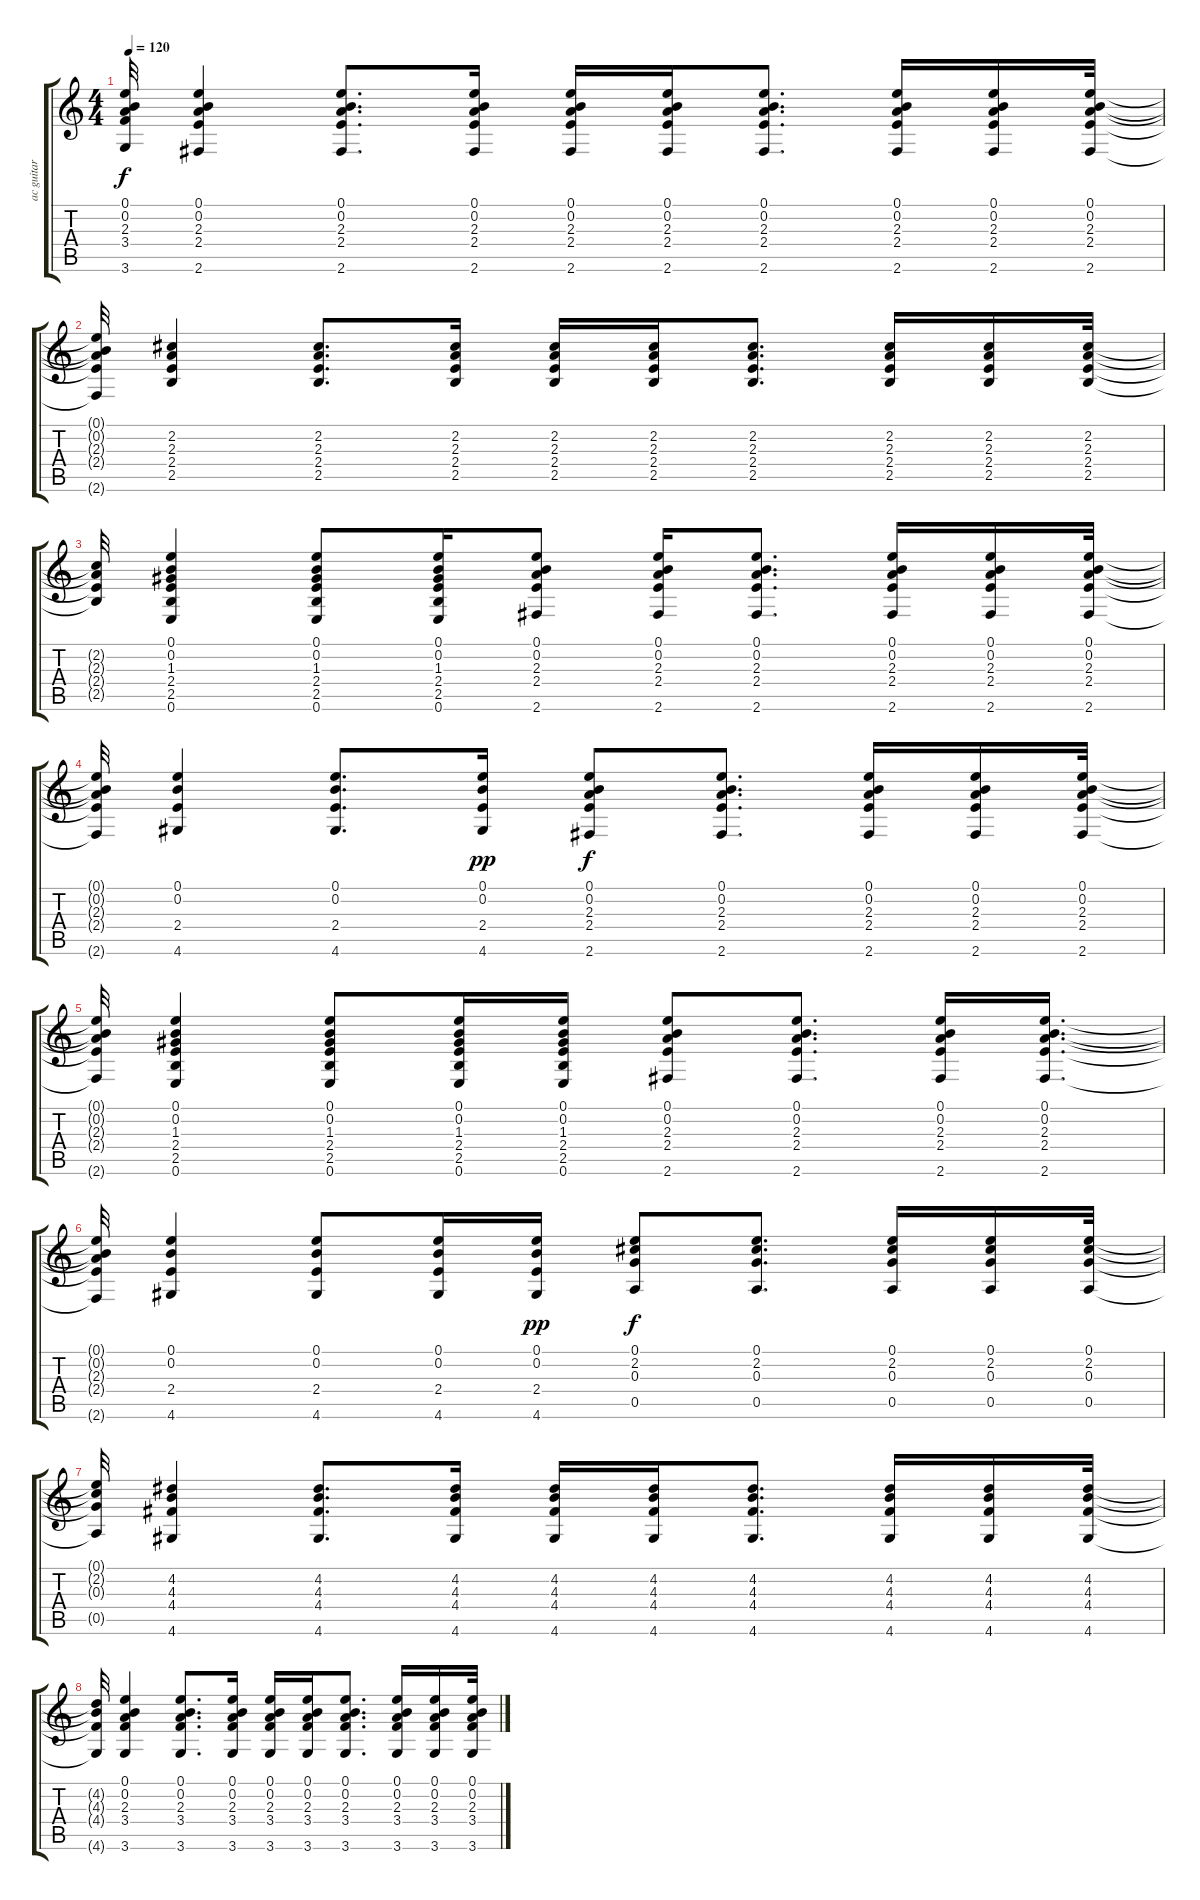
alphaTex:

\track ("ac guitar" "ac guitar") {instrument acousticguitarsteel}
\staff {score tabs}
\tuning (E4 B3 G3 D3 A2 E2) {hide}
\ts (4 4)
\tempo 120
\clef g2
\ks c
(0.1{t} 0.2{t} 2.3{t} 3.4{t} 3.6{t}).32{dy f} (0.1 0.2 2.3 2.4 2.6).4 (0.1 0.2 2.3 2.4 2.6).8{d} (0.1 0.2 2.3 2.4 2.6).16 (0.1 0.2 2.3 2.4 2.6).16 (0.1 0.2 2.3 2.4 2.6).16 (0.1 0.2 2.3 2.4 2.6).8{d} (0.1 0.2 2.3 2.4 2.6).16 (0.1 0.2 2.3 2.4 2.6).16 (0.1 0.2 2.3 2.4 2.6).32 |
(0.1{t} 0.2{t} 2.3{t} 2.4{t} 2.6{t}).32 (2.2 2.3 2.4 2.5).4 (2.2 2.3 2.4 2.5).8{d} (2.2 2.3 2.4 2.5).16 (2.2 2.3 2.4 2.5).16 (2.2 2.3 2.4 2.5).16 (2.2 2.3 2.4 2.5).8{d} (2.2 2.3 2.4 2.5).16 (2.2 2.3 2.4 2.5).16 (2.2 2.3 2.4 2.5).32 |
(2.2{t} 2.3{t} 2.4{t} 2.5{t}).32 (0.1 0.2 1.3 2.4 2.5 0.6).4 (0.1 0.2 1.3 2.4 2.5 0.6).8 (0.1 0.2 1.3 2.4 2.5 0.6).16 (0.1 0.2 2.3 2.4 2.6).8 (0.1 0.2 2.3 2.4 2.6).16 (0.1 0.2 2.3 2.4 2.6).8{d} (0.1 0.2 2.3 2.4 2.6).16 (0.1 0.2 2.3 2.4 2.6).16 (0.1 0.2 2.3 2.4 2.6).32 |
(0.1{t} 0.2{t} 2.3{t} 2.4{t} 2.6{t}).32 (0.1 0.2 2.4 4.6).4 (0.1 0.2 2.4 4.6).8{d} (0.1 0.2 2.4 4.6).16{dy pp} (0.1 0.2 2.3 2.4 2.6).8{dy f} (0.1 0.2 2.3 2.4 2.6).8{d} (0.1 0.2 2.3 2.4 2.6).16 (0.1 0.2 2.3 2.4 2.6).16 (0.1 0.2 2.3 2.4 2.6).32 |
(0.1{t} 0.2{t} 2.3{t} 2.4{t} 2.6{t}).32 (0.1 0.2 1.3 2.4 2.5 0.6).4 (0.1 0.2 1.3 2.4 2.5 0.6).8 (0.1 0.2 1.3 2.4 2.5 0.6).16 (0.1 0.2 1.3 2.4 2.5 0.6).16 (0.1 0.2 2.3 2.4 2.6).8 (0.1 0.2 2.3 2.4 2.6).8{d} (0.1 0.2 2.3 2.4 2.6).16 (0.1 0.2 2.3 2.4 2.6).16{d} |
(0.1{t} 0.2{t} 2.3{t} 2.4{t} 2.6{t}).32 (0.1 0.2 2.4 4.6).4 (0.1 0.2 2.4 4.6).8 (0.1 0.2 2.4 4.6).16 (0.1 0.2 2.4 4.6).16{dy pp} (0.1 2.2 0.3 0.5).8{dy f} (0.1 2.2 0.3 0.5).8{d} (0.1 2.2 0.3 0.5).16 (0.1 2.2 0.3 0.5).16 (0.1 2.2 0.3 0.5).32 |
(0.1{t} 2.2{t} 0.3{t} 0.5{t}).32 (4.2 4.3 4.4 4.6).4 (4.2 4.3 4.4 4.6).8{d} (4.2 4.3 4.4 4.6).16 (4.2 4.3 4.4 4.6).16 (4.2 4.3 4.4 4.6).16 (4.2 4.3 4.4 4.6).8{d} (4.2 4.3 4.4 4.6).16 (4.2 4.3 4.4 4.6).16 (4.2 4.3 4.4 4.6).32 |
(4.2{t} 4.3{t} 4.4{t} 4.6{t}).32 (0.1 0.2 2.3 3.4 3.6).4 (0.1 0.2 2.3 3.4 3.6).8{d} (0.1 0.2 2.3 3.4 3.6).16 (0.1 0.2 2.3 3.4 3.6).16 (0.1 0.2 2.3 3.4 3.6).16 (0.1 0.2 2.3 3.4 3.6).8{d} (0.1 0.2 2.3 3.4 3.6).16 (0.1 0.2 2.3 3.4 3.6).16 (0.1 0.2 2.3 3.4 3.6).32
